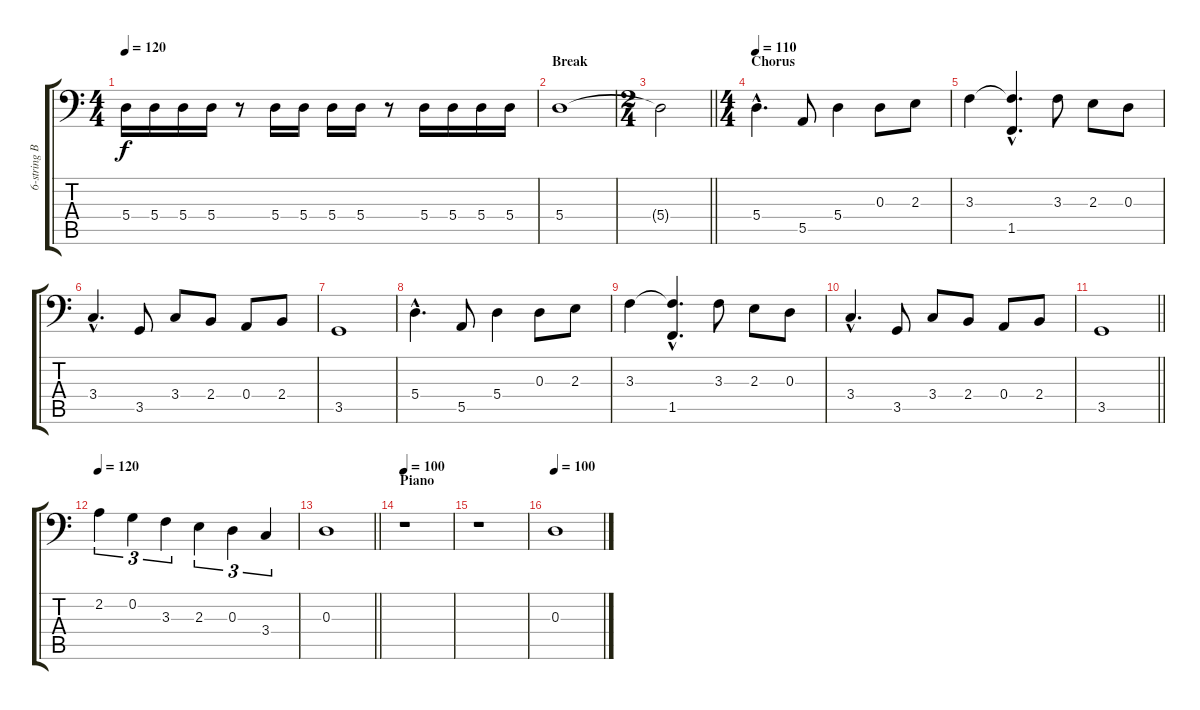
\track ("6-string Bass" "6-string B") {instrument electricbassfinger}
\staff {score tabs}
\tuning (C3 G2 D2 A1 E1 B0) {hide}
\ts (4 4)
\tempo 120
\clef f4
\ks c
5.4.16{dy f} 5.4.16 5.4.16 5.4.16 r.8 5.4.16 5.4.16 5.4.16 5.4.16 r.8 5.4.16 5.4.16 5.4.16 5.4.16 |
\section ("" "Break")
5.4.1 |
\ts (2 4)
\barLineRight lightlight
5.4{t}.2 |
\ts (4 4)
\section ("" "Chorus")
\tempo 110
5.4{hac}.4{d} 5.5.8 5.4.4 0.3.8 2.3.8 |
3.3.4 (3.3{hac t} 1.5{hac}).4{d} 3.3.8 2.3.8 0.3.8 |
3.4{hac}.4{d} 3.5.8 3.4.8 2.4.8 0.4.8 2.4.8 |
3.5.1 |
5.4{hac}.4{d} 5.5.8 5.4.4 0.3.8 2.3.8 |
3.3.4 (3.3{hac t} 1.5{hac}).4{d} 3.3.8 2.3.8 0.3.8 |
3.4{hac}.4{d} 3.5.8 3.4.8 2.4.8 0.4.8 2.4.8 |
\barLineRight lightlight
3.5.1 |
\tempo 120
2.2.4{tu (3 2)} 0.2.4{tu (3 2)} 3.3.4{tu (3 2)} 2.3.4{tu (3 2)} 0.3.4{tu (3 2)} 3.4.4{tu (3 2)} |
\barLineRight lightlight
0.3.1 |
\section ("" "Piano")
\tempo 100
r.1 |
r.1 |
\tempo 100
0.3.1
